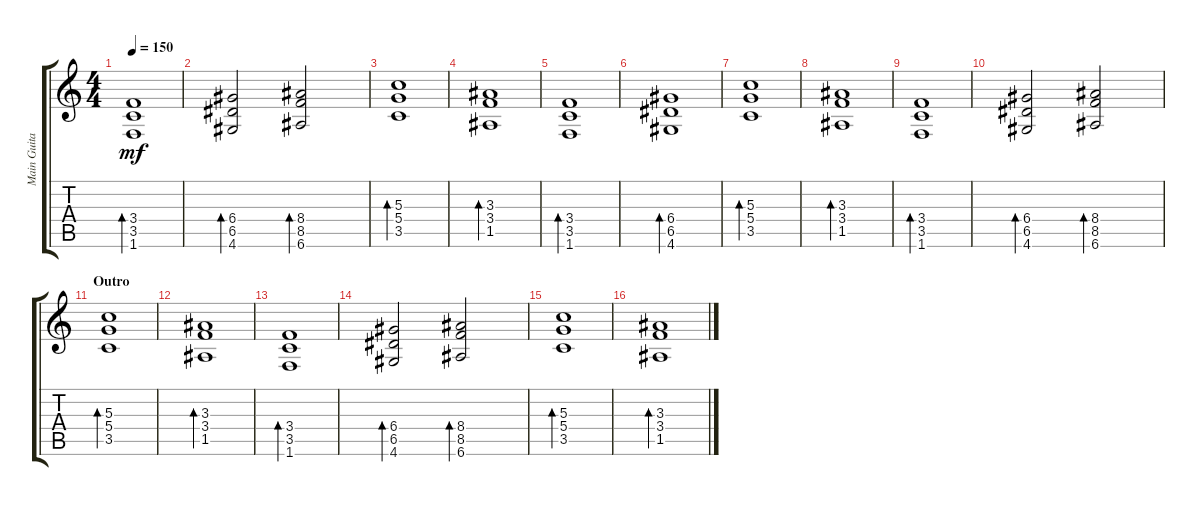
\track ("Main Guitar" "Main Guita") {instrument electricguitarclean}
\staff {score tabs}
\tuning (E4 B3 G3 D3 A2 E2) {hide}
\ts (4 4)
\tempo 150
\clef g2
\ks c
(3.4 3.5 1.6).1{bd 30 dy mf} |
(6.4 6.5 4.6).2{bd 30} (8.4 8.5 6.6).2{bd 30} |
(5.3 5.4 3.5).1{bd 30} |
(3.3 3.4 1.5).1{bd 30} |
(3.4 3.5 1.6).1{bd 30} |
(6.4 6.5 4.6).1{bd 30} |
(5.3 5.4 3.5).1{bd 30} |
(3.3 3.4 1.5).1{bd 30} |
(3.4 3.5 1.6).1{bd 30} |
(6.4 6.5 4.6).2{bd 30} (8.4 8.5 6.6).2{bd 30} |
\section ("" "Outro")
(5.3 5.4 3.5).1{bd 30} |
(3.3 3.4 1.5).1{bd 30} |
(3.4 3.5 1.6).1{bd 30} |
(6.4 6.5 4.6).2{bd 30} (8.4 8.5 6.6).2{bd 30} |
(5.3 5.4 3.5).1{bd 30} |
(3.3 3.4 1.5).1{bd 30}
